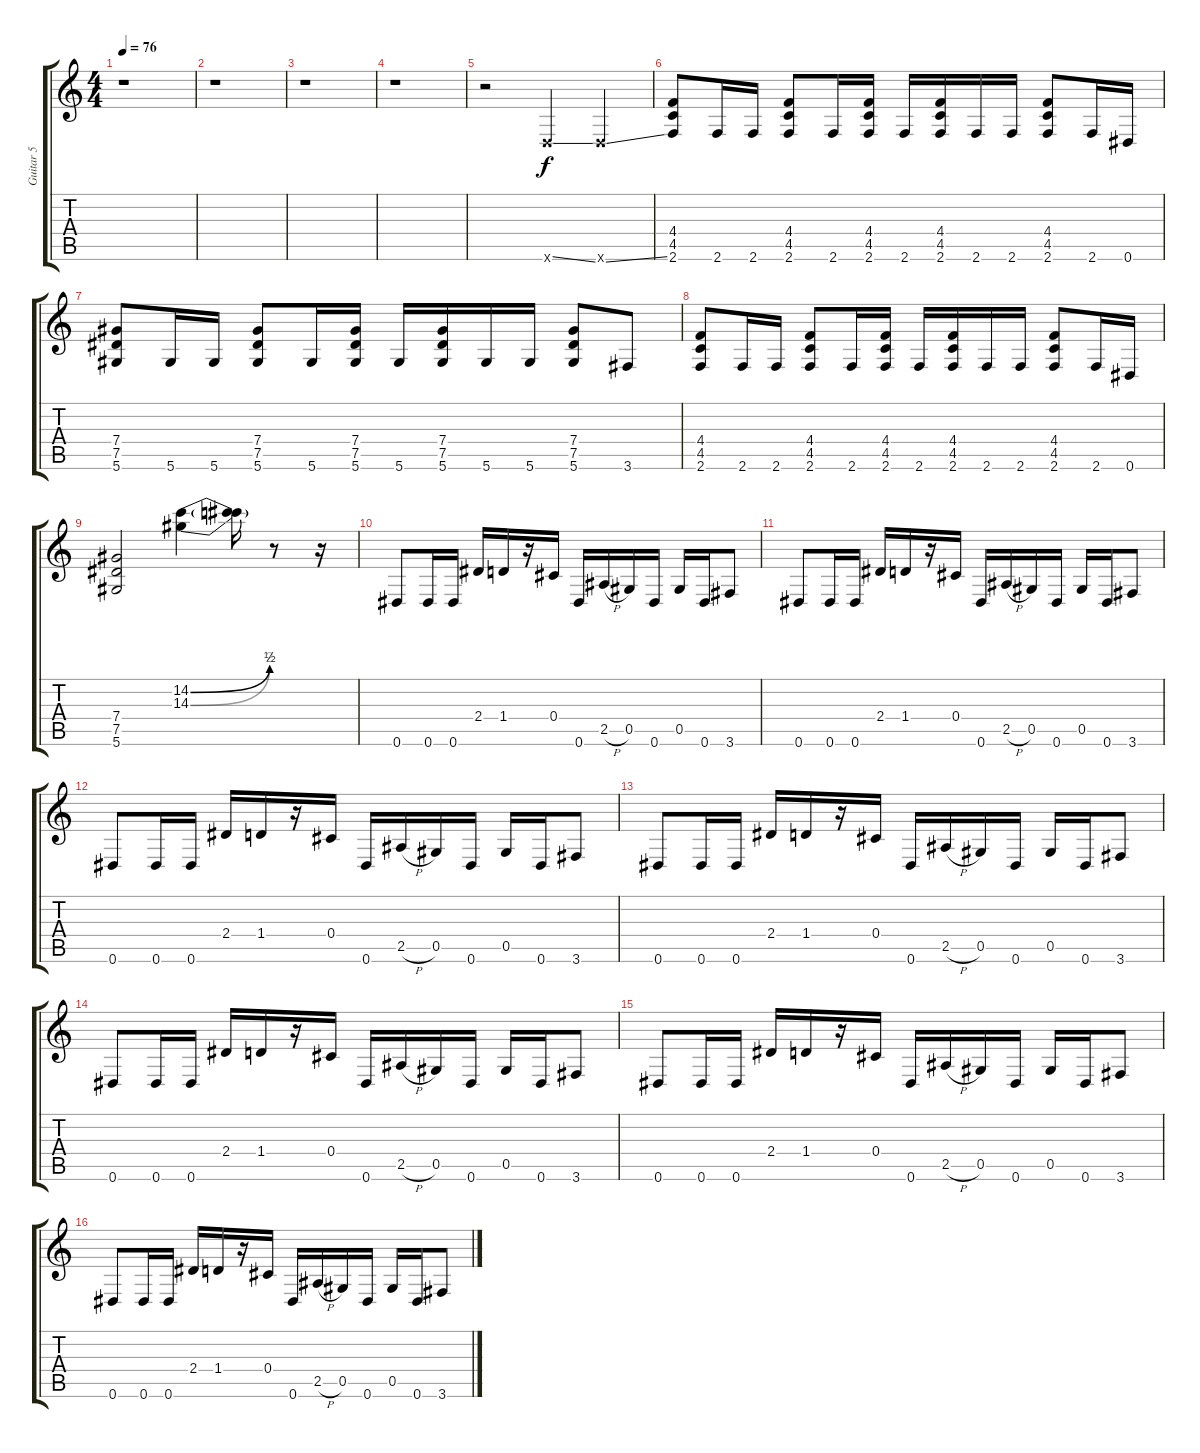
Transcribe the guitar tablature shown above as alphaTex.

\track ("Guitar 5" "Guitar 5") {instrument overdrivenguitar}
\staff {score tabs}
\tuning (Eb4 Bb3 Gb3 Db3 Ab2 Eb2) {hide}
\ts (4 4)
\tempo 76
\clef g2
\ks c
r.1{dy f} |
r.1 |
r.1 |
r.1 |
r.2 -1.6{ss x}.4 -1.6{ss x}.4 |
(4.4 4.5 2.6).8 2.6.16 2.6.16 (4.4 4.5 2.6).8 2.6.16 (4.4 4.5 2.6).16 2.6.16 (4.4 4.5 2.6).16 2.6.16 2.6.16 (4.4 4.5 2.6).8 2.6.16 0.6.16 |
(7.4 7.5 5.6).8 5.6.16 5.6.16 (7.4 7.5 5.6).8 5.6.16 (7.4 7.5 5.6).16 5.6.16 (7.4 7.5 5.6).16 5.6.16 5.6.16 (7.4 7.5 5.6).8 3.6.8 |
(4.4 4.5 2.6).8 2.6.16 2.6.16 (4.4 4.5 2.6).8 2.6.16 (4.4 4.5 2.6).16 2.6.16 (4.4 4.5 2.6).16 2.6.16 2.6.16 (4.4 4.5 2.6).8 2.6.16 0.6.16 |
(7.4 7.5 5.6).2 (14.2{be (bend 0 0 60 2)} 14.3{be (bend 0 0 60 8)}).4 (14.2{t} 14.3{t}).16 r.8 r.16 |
0.6.8 0.6.16 0.6.16 2.4.16 1.4.16 r.16 0.4.16 0.6.16 2.5{h}.16 0.5.16 0.6.16 0.5.16 0.6.16 3.6.8 |
0.6.8 0.6.16 0.6.16 2.4.16 1.4.16 r.16 0.4.16 0.6.16 2.5{h}.16 0.5.16 0.6.16 0.5.16 0.6.16 3.6.8 |
0.6.8 0.6.16 0.6.16 2.4.16 1.4.16 r.16 0.4.16 0.6.16 2.5{h}.16 0.5.16 0.6.16 0.5.16 0.6.16 3.6.8 |
0.6.8 0.6.16 0.6.16 2.4.16 1.4.16 r.16 0.4.16 0.6.16 2.5{h}.16 0.5.16 0.6.16 0.5.16 0.6.16 3.6.8 |
0.6.8 0.6.16 0.6.16 2.4.16 1.4.16 r.16 0.4.16 0.6.16 2.5{h}.16 0.5.16 0.6.16 0.5.16 0.6.16 3.6.8 |
0.6.8 0.6.16 0.6.16 2.4.16 1.4.16 r.16 0.4.16 0.6.16 2.5{h}.16 0.5.16 0.6.16 0.5.16 0.6.16 3.6.8 |
0.6.8 0.6.16 0.6.16 2.4.16 1.4.16 r.16 0.4.16 0.6.16 2.5{h}.16 0.5.16 0.6.16 0.5.16 0.6.16 3.6.8
